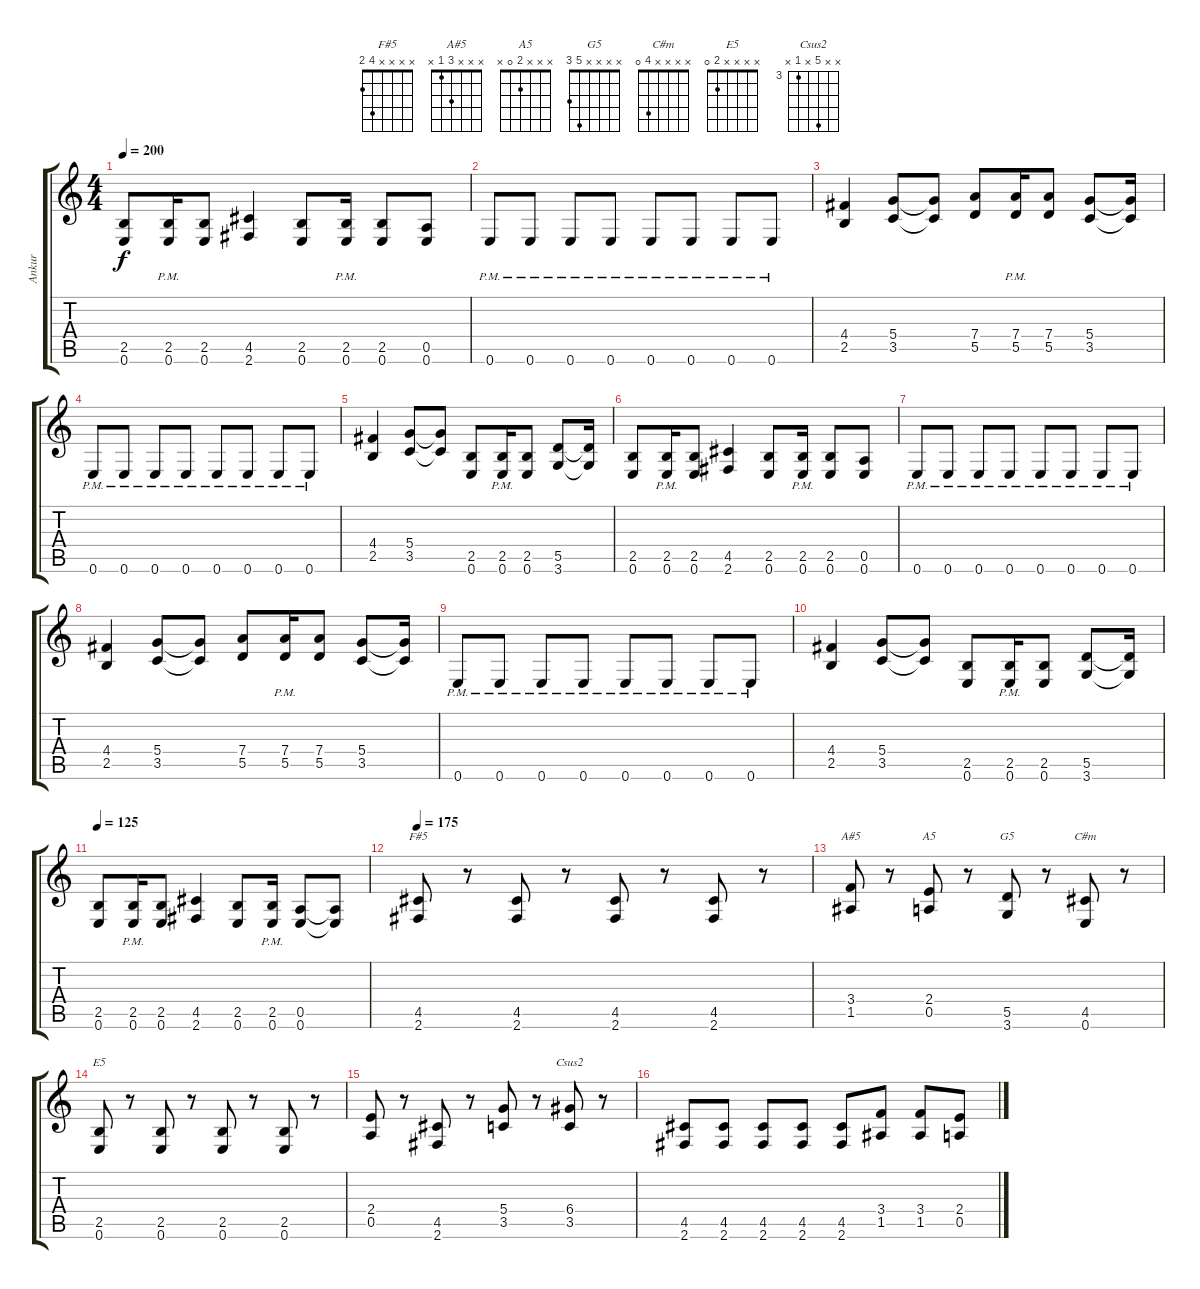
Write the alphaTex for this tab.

\track ("Ankur" "Ankur") {instrument overdrivenguitar}
\staff {score tabs}
\tuning (E4 B3 G3 D3 A2 E2) {hide}
\chord ("F#5" x x x x 4 2)
\chord ("A#5" x x x 3 1 x)
\chord ("A5" x x x 2 0 x)
\chord ("G5" x x x x 5 3)
\chord ("C#m" x x x x 4 0)
\chord ("E5" x x x x 2 0)
\chord ("Csus2" x x 7 x 3 x) {firstfret 3}
\ts (4 4)
\tempo 200
\clef g2
\ks c
(2.5 0.6).8{dy f} (2.5 0.6{pm}).16 (2.5 0.6).8 (4.5 2.6).4 (2.5 0.6).8 (2.5 0.6{pm}).16 (2.5 0.6).8 (0.5 0.6).8 |
0.6{pm}.8 0.6{pm}.8 0.6{pm}.8 0.6{pm}.8 0.6{pm}.8 0.6{pm}.8 0.6{pm}.8 0.6{pm}.8 |
(4.4 2.5).4 (5.4 3.5).8 (5.4{t} 3.5{t}).8 (7.4 5.5).8 (7.4 5.5{pm}).16 (7.4 5.5).8 (5.4 3.5).8 (5.4{t} 3.5{t}).16 |
0.6{pm}.8 0.6{pm}.8 0.6{pm}.8 0.6{pm}.8 0.6{pm}.8 0.6{pm}.8 0.6{pm}.8 0.6{pm}.8 |
(4.4 2.5).4 (5.4 3.5).8 (5.4{t} 3.5{t}).8 (2.5 0.6).8 (2.5 0.6{pm}).16 (2.5 0.6).8 (5.5 3.6).8 (5.5{t} 3.6{t}).16 |
(2.5 0.6).8 (2.5 0.6{pm}).16 (2.5 0.6).8 (4.5 2.6).4 (2.5 0.6).8 (2.5 0.6{pm}).16 (2.5 0.6).8 (0.5 0.6).8 |
0.6{pm}.8 0.6{pm}.8 0.6{pm}.8 0.6{pm}.8 0.6{pm}.8 0.6{pm}.8 0.6{pm}.8 0.6{pm}.8 |
(4.4 2.5).4 (5.4 3.5).8 (5.4{t} 3.5{t}).8 (7.4 5.5).8 (7.4 5.5{pm}).16 (7.4 5.5).8 (5.4 3.5).8 (5.4{t} 3.5{t}).16 |
0.6{pm}.8 0.6{pm}.8 0.6{pm}.8 0.6{pm}.8 0.6{pm}.8 0.6{pm}.8 0.6{pm}.8 0.6{pm}.8 |
(4.4 2.5).4 (5.4 3.5).8 (5.4{t} 3.5{t}).8 (2.5 0.6).8 (2.5 0.6{pm}).16 (2.5 0.6).8 (5.5 3.6).8 (5.5{t} 3.6{t}).16 |
\tempo 125
(2.5 0.6).8 (2.5 0.6{pm}).16 (2.5 0.6).8 (4.5 2.6).4 (2.5 0.6).8 (2.5 0.6{pm}).16 (0.5 0.6).8 (0.5{t} 0.6{t}).8 |
\tempo 175
(4.5 2.6).8{ch "F#5"} r.8 (4.5 2.6).8 r.8 (4.5 2.6).8 r.8 (4.5 2.6).8 r.8 |
(3.4 1.5).8{ch "A#5"} r.8 (2.4 0.5).8{ch "A5"} r.8 (5.5 3.6).8{ch "G5"} r.8 (4.5 0.6).8{ch "C#m"} r.8 |
(2.5 0.6).8{ch "E5"} r.8 (2.5 0.6).8 r.8 (2.5 0.6).8 r.8 (2.5 0.6).8 r.8 |
(2.4 0.5).8 r.8 (4.5 2.6).8 r.8 (5.4 3.5).8 r.8 (6.4 3.5).8{ch "Csus2"} r.8 |
(4.5 2.6).8 (4.5 2.6).8 (4.5 2.6).8 (4.5 2.6).8 (4.5 2.6).8 (3.4 1.5).8 (3.4 1.5).8 (2.4 0.5).8
